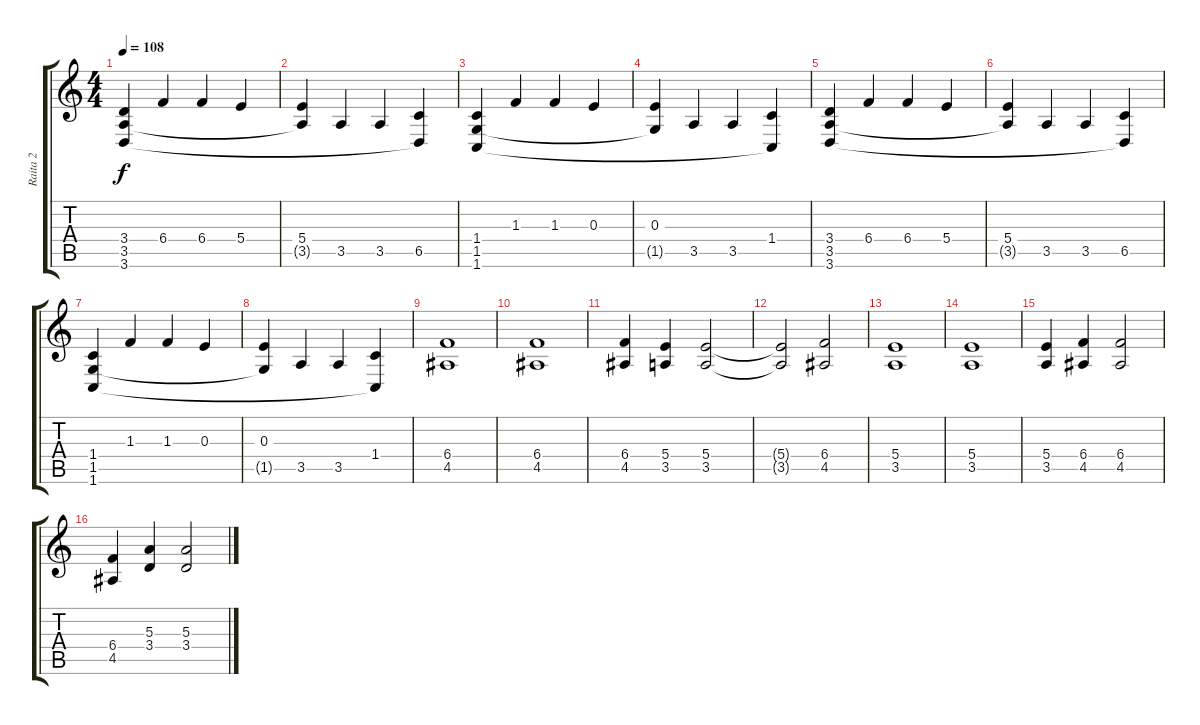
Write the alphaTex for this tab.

\track ("Raita 2" "Raita 2") {instrument distortionguitar}
\staff {score tabs}
\tuning (Db4 Ab3 E3 B2 Gb2 B1) {hide}
\ts (4 4)
\tempo 108
\clef g2
\ks c
(3.4 3.5 3.6).4{dy f} 6.4.4 6.4.4 5.4.4 |
(5.4 3.5{t}).4 3.5.4 3.5.4 (6.5 3.6{t}).4 |
(1.4 1.5 1.6).4 1.3.4 1.3.4 0.3.4 |
(0.3 1.5{t}).4 3.5.4 3.5.4 (1.4 1.6{t}).4 |
(3.4 3.5 3.6).4 6.4.4 6.4.4 5.4.4 |
(5.4 3.5{t}).4 3.5.4 3.5.4 (6.5 3.6{t}).4 |
(1.4 1.5 1.6).4 1.3.4 1.3.4 0.3.4 |
(0.3 1.5{t}).4 3.5.4 3.5.4 (1.4 1.6{t}).4 |
(6.4 4.5).1 |
(6.4 4.5).1 |
(6.4 4.5).4 (5.4 3.5).4 (5.4 3.5).2 |
(5.4{t} 3.5{t}).2 (6.4 4.5).2 |
(5.4 3.5).1 |
(5.4 3.5).1 |
(5.4 3.5).4 (6.4 4.5).4 (6.4 4.5).2 |
(6.4 4.5).4 (5.3 3.4).4 (5.3 3.4).2
